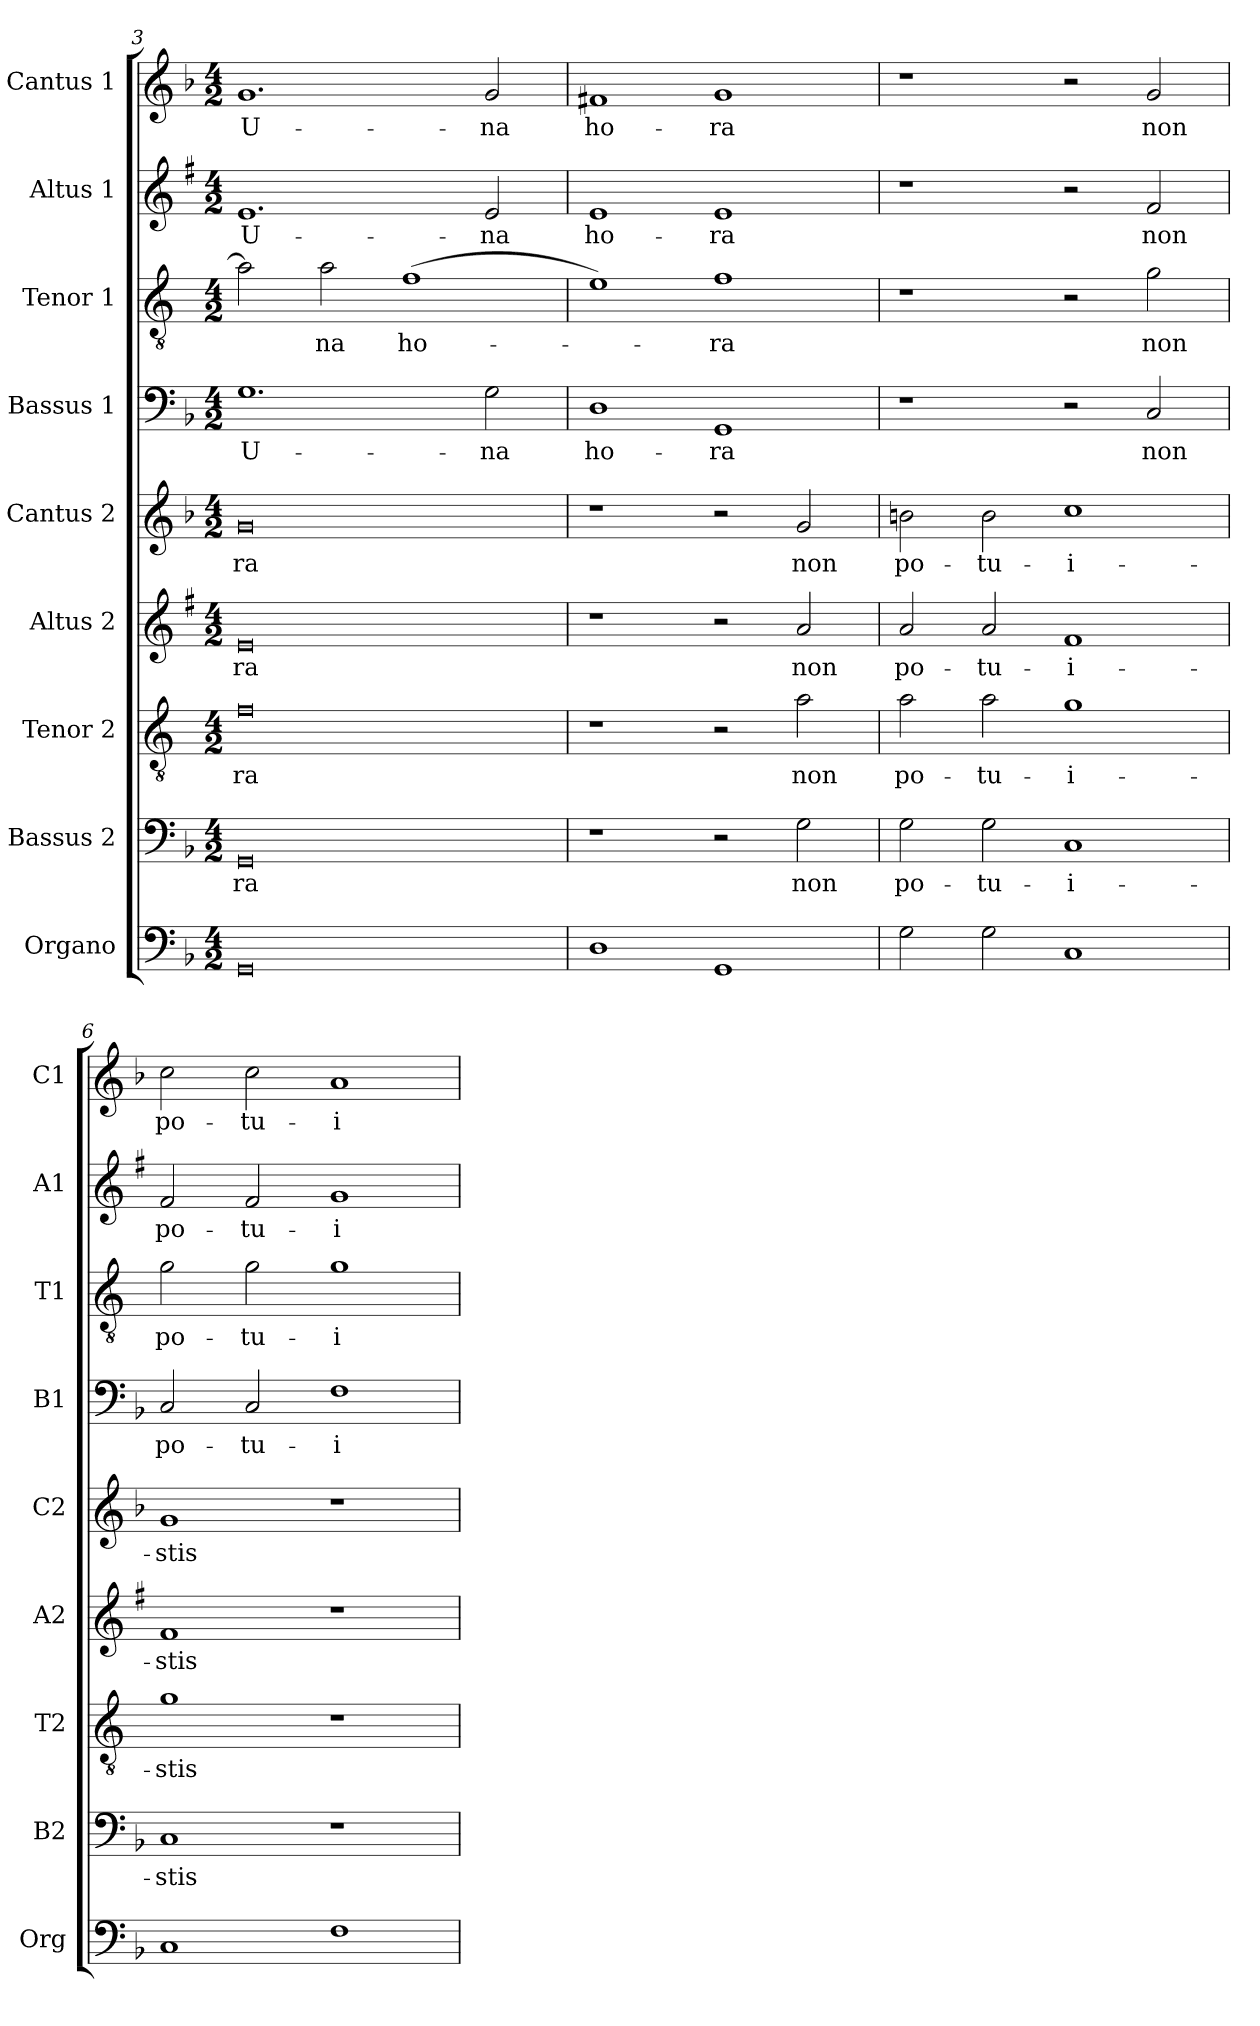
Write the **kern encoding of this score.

**kern	**kern	**text	**kern	**text	**kern	**text	**kern	**text	**kern	**text	**kern	**text	**kern	**text	**kern	**text
*part9	*part8	*part8	*part7	*part7	*part6	*part6	*part5	*part5	*part4	*part4	*part3	*part3	*part2	*part2	*part1	*part1
*staff9	*staff8	*staff8	*staff7	*staff7	*staff6	*staff6	*staff5	*staff5	*staff4	*staff4	*staff3	*staff3	*staff2	*staff2	*staff1	*staff1
*I"Organo	*I"Bassus 2	*	*I"Tenor 2	*	*I"Altus 2	*	*I"Cantus 2	*	*I"Bassus 1	*	*I"Tenor 1	*	*I"Altus 1	*	*I"Cantus 1	*
*I'Org	*I'B2	*	*I'T2	*	*I'A2	*	*I'C2	*	*I'B1	*	*I'T1	*	*I'A1	*	*I'C1	*
*clefF4	*clefF4	*	*clefGv2	*	*clefG2	*	*clefG2	*	*clefF4	*	*clefGv2	*	*clefG2	*	*clefG2	*
*	*	*	*ITrd4c7	*	*ITrd1c2	*	*	*	*	*	*ITrd4c7	*	*ITrd1c2	*	*	*
*k[b-]	*k[b-]	*	*k[b-]	*	*k[b-]	*	*k[b-]	*	*k[b-]	*	*k[b-]	*	*k[b-]	*	*k[b-]	*
*F:	*F:	*	*F:	*	*F:	*	*F:	*	*F:	*	*F:	*	*F:	*	*F:	*
*M4/2	*M4/2	*	*M4/2	*	*M4/2	*	*M4/2	*	*M4/2	*	*M4/2	*	*M4/2	*	*M4/2	*
=3	=3	=3	=3	=3	=3	=3	=3	=3	=3	=3	=3	=3	=3	=3	=3	=3
!	!	!LO:LY:b	!	!LO:LY:b	!	!LO:LY:b	!	!LO:LY:b	!	!LO:LY:b	!	!	!	!LO:LY:b	!	!LO:LY:b
0GG	0GG	-ra	0B-	-ra	0d	-ra	0g	-ra	1.G	U-	2d\]	.	1.d	U-	1.g	U-
!	!	!	!	!	!	!	!	!	!	!	!	!LO:LY:b	!	!	!	!
.	.	.	.	.	.	.	.	.	.	.	2d\	-na	.	.	.	.
!	!	!	!	!	!	!	!	!	!	!	!	!LO:LY:b	!	!	!	!
.	.	.	.	.	.	.	.	.	.	.	(>1B-	ho-	.	.	.	.
!	!	!	!	!	!	!	!	!	!	!LO:LY:b	!	!	!	!LO:LY:b	!	!LO:LY:b
.	.	.	.	.	.	.	.	.	2G\	-na	.	.	2d/	-na	2g/	-na
=4	=4	=4	=4	=4	=4	=4	=4	=4	=4	=4	=4	=4	=4	=4	=4	=4
!	!	!	!	!	!	!	!	!	!	!LO:LY:b	!	!	!	!LO:LY:b	!	!LO:LY:b
1D	1r	.	1r	.	1r	.	1r	.	1D	ho-	1A)	.	1d	ho-	1f#X	ho-
!	!	!	!	!	!	!	!	!	!	!LO:LY:b	!	!LO:LY:b	!	!LO:LY:b	!	!LO:LY:b
1GG	2r	.	2r	.	2r	.	2r	.	1GG	-ra	1B-	-ra	1d	-ra	1g	-ra
!	!	!LO:LY:b	!	!LO:LY:b	!	!LO:LY:b	!	!LO:LY:b	!	!	!	!	!	!	!	!
.	2G\	non	2d\	non	2g/	non	2g/	non	.	.	.	.	.	.	.	.
=5	=5	=5	=5	=5	=5	=5	=5	=5	=5	=5	=5	=5	=5	=5	=5	=5
!	!	!LO:LY:b	!	!LO:LY:b	!	!LO:LY:b	!	!LO:LY:b	!	!	!	!	!	!	!	!
2G\	2G\	po-	2d\	po-	2g/	po-	2bn\	po-	1r	.	1r	.	1r	.	1r	.
!	!	!LO:LY:b	!	!LO:LY:b	!	!LO:LY:b	!	!LO:LY:b	!	!	!	!	!	!	!	!
2G\	2G\	-tu-	2d\	-tu-	2g/	-tu-	2b\	-tu-	.	.	.	.	.	.	.	.
!	!	!LO:LY:b	!	!LO:LY:b	!	!LO:LY:b	!	!LO:LY:b	!	!	!	!	!	!	!	!
1C	1C	-i-	1c	-i-	1e	-i-	1cc	-i-	2r	.	2r	.	2r	.	2r	.
!	!	!	!	!	!	!	!	!	!	!LO:LY:b	!	!LO:LY:b	!	!LO:LY:b	!	!LO:LY:b
.	.	.	.	.	.	.	.	.	2C/	non	2c\	non	2e/	non	2g/	non
!!LO:LB:g=z
=6	=6	=6	=6	=6	=6	=6	=6	=6	=6	=6	=6	=6	=6	=6	=6	=6
!	!	!LO:LY:b	!	!LO:LY:b	!	!LO:LY:b	!	!LO:LY:b	!	!LO:LY:b	!	!LO:LY:b	!	!LO:LY:b	!	!LO:LY:b
1C	1C	-stis	1c	-stis	1e	-stis	1g	-stis	2C/	po-	2c\	po-	2e/	po-	2cc\	po-
!	!	!	!	!	!	!	!	!	!	!LO:LY:b	!	!LO:LY:b	!	!LO:LY:b	!	!LO:LY:b
.	.	.	.	.	.	.	.	.	2C/	-tu-	2c\	-tu-	2e/	-tu-	2cc\	-tu-
!	!	!	!	!	!	!	!	!	!	!LO:LY:b	!	!LO:LY:b	!	!LO:LY:b	!	!LO:LY:b
1F	1r	.	1r	.	1r	.	1r	.	1F	-i-	1c	-i-	1f	-i-	1a	-i-
=	=	=	=	=	=	=	=	=	=	=	=	=	=	=	=	=
*-	*-	*-	*-	*-	*-	*-	*-	*-	*-	*-	*-	*-	*-	*-	*-	*-
